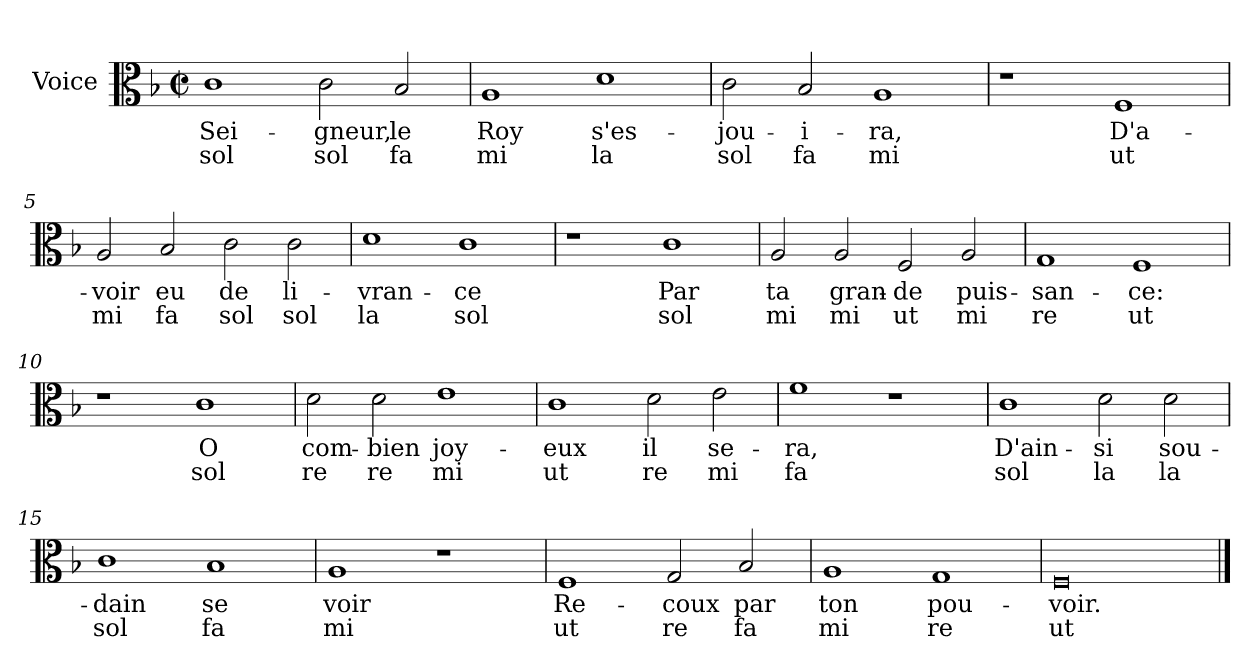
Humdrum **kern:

**kern	**text	**text
*part1	*part1	*part1
*staff1	*staff1	*staff1
*I"Voice	*	*
*I'Vo.	*	*
*clefC3	*	*
*k[b-]	*	*
*M4/2	*	*
*met(c|)	*	*
=1	=1	=1
1c	Sei-	sol
2c\	-gneur,	sol
2B-/	le	fa
=2	=2	=2
1A	Roy	mi
1d	s'es-	la
=3	=3	=3
2c\	-jou-	sol
2B-/	-i-	fa
1A	-ra,	mi
=4	=4	=4
1r	.	.
1F	D'a-	ut
=5	=5	=5
2A/	-voir	mi
2B-/	eu	fa
2c\	de	sol
2c\	li-	sol
=6	=6	=6
1d	-vran-	la
1c	-ce	sol
=7	=7	=7
1r	.	.
1c	Par	sol
=8	=8	=8
2A/	ta	mi
2A/	gran-	mi
2F/	-de	ut
2A/	puis-	mi
=9	=9	=9
1G	-san-	re
1F	-ce:	ut
=10	=10	=10
1r	.	.
1c	O	sol
=11	=11	=11
2d\	com-	re
2d\	-bien	re
1e	joy-	mi
=12	=12	=12
1c	-eux	ut
2d\	il	re
2e\	se-	mi
=13	=13	=13
1f	-ra,	fa
1r	.	.
=14	=14	=14
1c	D'ain-	sol
2d\	-si	la
2d\	sou-	la
=15	=15	=15
1c	-dain	sol
1B-	se	fa
=16	=16	=16
1A	voir	mi
1r	.	.
=17	=17	=17
1F	Re-	ut
2G/	-coux	re
2B-/	par	fa
=18	=18	=18
1A	ton	mi
1G	pou-	re
=19	=19	=19
0F	-voir.	ut
==	==	==
*-	*-	*-
